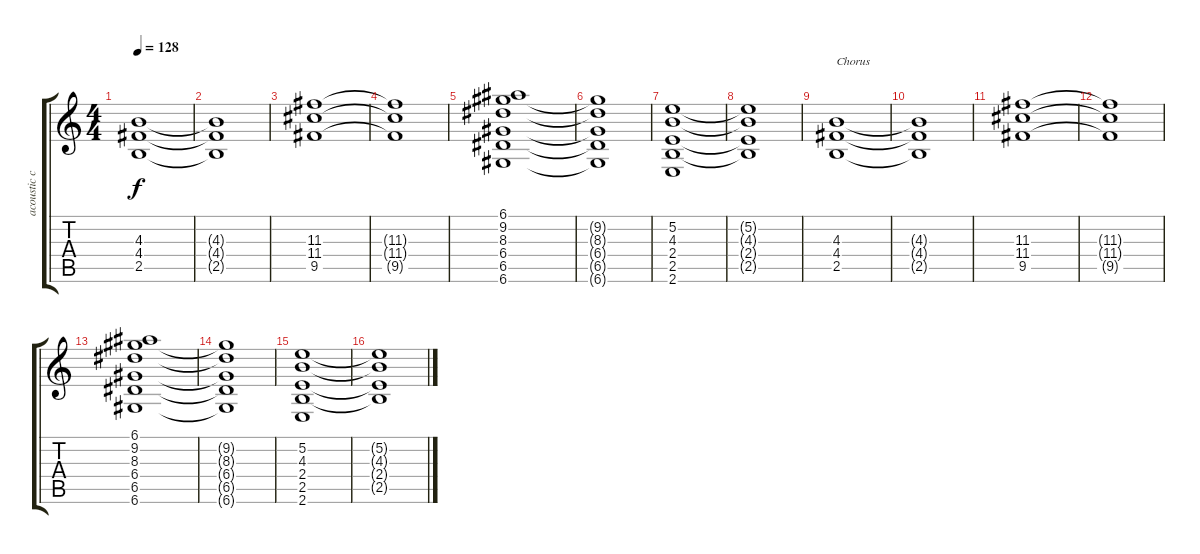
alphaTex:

\track ("acoustic chords" "acoustic c") {instrument acousticguitarsteel}
\staff {score tabs}
\tuning (E4 B3 G3 D3 A2 D2) {hide}
\ts (4 4)
\tempo 128
\clef g2
\ks c
(4.3 4.4 2.5).1{dy f} |
(4.3{t} 4.4{t} 2.5{t}).1 |
(11.3 11.4 9.5).1 |
(11.3{t} 11.4{t} 9.5{t}).1 |
(6.1 9.2 8.3 6.4 6.5 6.6).1 |
(9.2{t} 8.3{t} 6.4{t} 6.5{t} 6.6{t}).1 |
(5.2 4.3 2.4 2.5 2.6).1 |
(5.2{t} 4.3{t} 2.4{t} 2.5{t}).1 |
(4.3 4.4 2.5).1{txt "Chorus"} |
(4.3{t} 4.4{t} 2.5{t}).1 |
(11.3 11.4 9.5).1 |
(11.3{t} 11.4{t} 9.5{t}).1 |
(6.1 9.2 8.3 6.4 6.5 6.6).1 |
(9.2{t} 8.3{t} 6.4{t} 6.5{t} 6.6{t}).1 |
(5.2 4.3 2.4 2.5 2.6).1 |
(5.2{t} 4.3{t} 2.4{t} 2.5{t}).1
